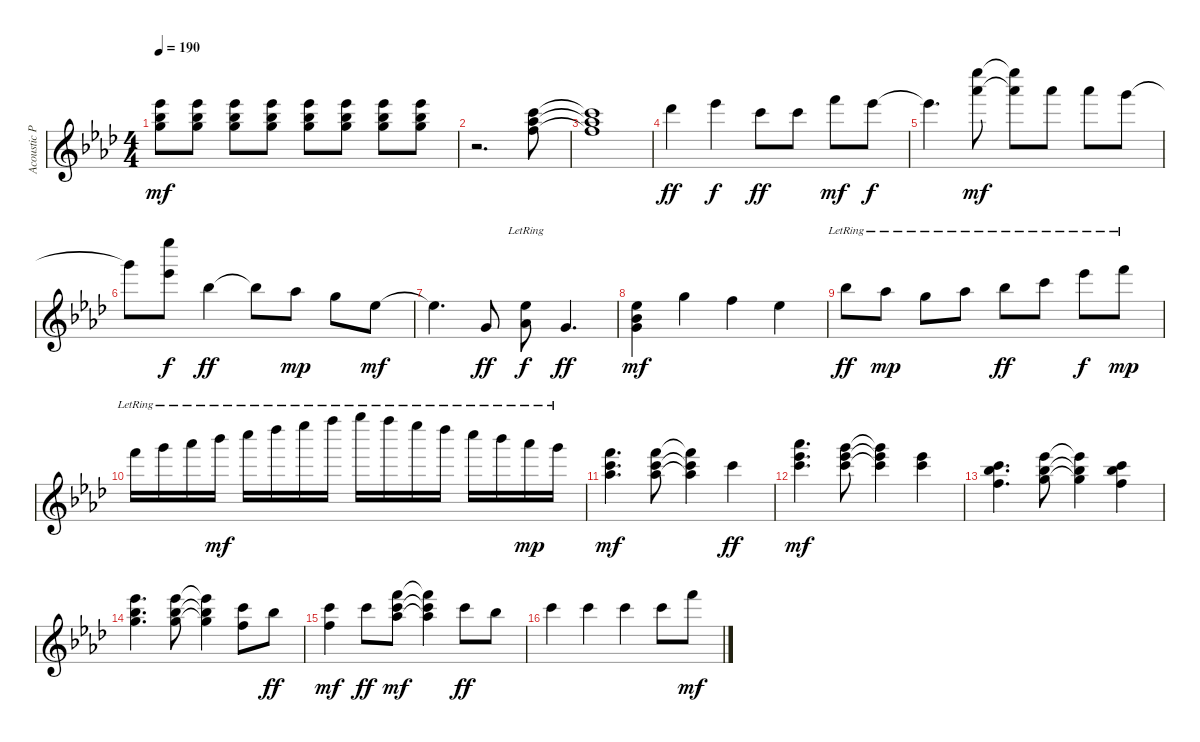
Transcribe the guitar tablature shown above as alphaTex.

\track ("Acoustic Piano (Staff 1)" "Acoustic P") {instrument electricbassfinger}
\staff {score}
\tuning (E4 B3 G3 D3 A2 E2 B1) {hide}
\ts (4 4)
\tempo 190
\clef g2
\ks ab
(11.1 11.2 12.3).8{dy mf} (11.1 11.2 12.3).8 (11.1 11.2 12.3).8 (11.1 11.2 12.3).8 (11.1 11.2 12.3).8 (11.1 11.2 12.3).8 (11.1 11.2 12.3).8 (11.1 11.2 12.3).8 |
r.2{d} (8.1 9.2 10.3).8 |
(8.1{t} 9.2{t} 10.3{t}).1 |
9.1.4{dy ff} 11.1.4{dy f} 8.1.8{dy ff} 8.1.8 13.1.8{dy mf} 11.1.8{dy f} |
11.1{t}.4{d} (16.1 28.2).8{dy mf} (16.1{t} 28.2{t}).8 16.1.8 16.1.8 15.1.8 |
15.1{t}.8 (11.1 28.2).8{dy f} 6.1.4{dy ff} 6.1{t}.8 4.1.8{dy mp} 3.1.8 4.2.8{dy mf} |
4.2{t}.4{d} 0.3.8{dy ff} (4.2{lr} 1.3).8{dy f} 0.3.4{d dy ff} |
(4.2 3.3 5.4).4{dy mf} 3.1.4 1.1.4 4.2.4 |
6.1{lr}.8{dy ff} 4.1{lr}.8{dy mp} 3.1{lr}.8 4.1{lr}.8 6.1{lr}.8{dy ff} 8.1{lr}.8 11.1{lr}.8{dy f} 13.1{lr}.8{dy mp} |
13.1{lr}.16 15.1{lr}.16 16.1{lr}.16 18.1{lr}.16{dy mf} 20.1{lr}.16 21.1{lr}.16 23.1{lr}.16 25.1{lr}.16 27.1{lr}.16 25.1{lr}.16 23.1{lr}.16 21.1{lr}.16 20.1{lr}.16 18.1{lr}.16 16.1{lr}.16{dy mp} 15.1{lr}.16 |
(13.1 13.2 13.3).4{d dy mf} (13.1 13.2 13.3).8 (13.1{t} 13.2{t} 13.3{t}).4 8.1.4{dy ff} |
(8.1 16.2 25.3).4{d dy mf} (15.1 16.2 17.3).8 (15.1{t} 16.2{t} 17.3{t}).4 (11.1 13.2).4 |
(8.1 11.2 10.3).4{d} (3.1 11.2 20.3).8 (3.1{t} 11.2{t} 20.3{t}).4 (8.1 11.2 10.3).4 |
(3.1 11.2 20.3).4{d} (11.1 11.2 12.3).8 (11.1{t} 11.2{t} 12.3{t}).4 (8.1 6.2).8 6.1.8{dy ff} |
(8.1 6.2).4{dy mf} 8.1.8{dy ff} (8.1 9.2 22.3).8{dy mf} (8.1{t} 9.2{t} 22.3{t}).4 8.1.8{dy ff} 6.1.8 |
8.1.4 8.1.4 8.1.4 8.1.8 13.1.8{dy mf}
